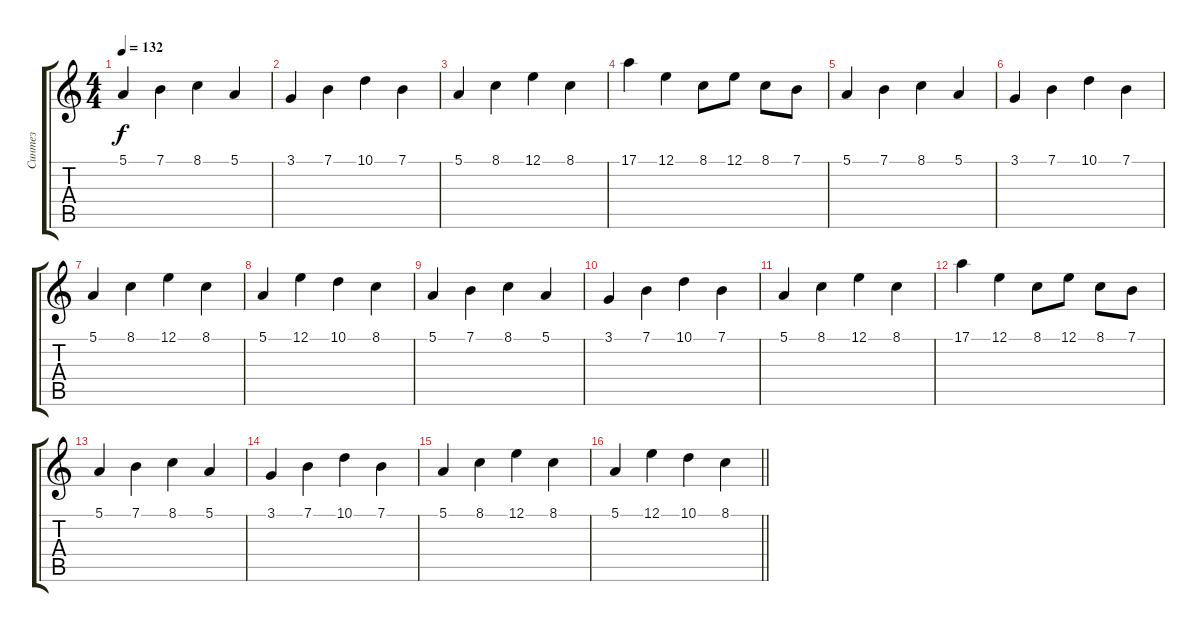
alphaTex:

\track ("Синтез" "Синтез") {instrument reedorgan}
\staff {score tabs}
\tuning (E4 B3 G3 D3 A2 E2) {hide}
\ts (4 4)
\tempo 132
\clef g2
\ks c
5.1.4{dy f} 7.1.4 8.1.4 5.1.4 |
3.1.4 7.1.4 10.1.4 7.1.4 |
5.1.4 8.1.4 12.1.4 8.1.4 |
17.1.4 12.1.4 8.1.8 12.1.8 8.1.8 7.1.8 |
5.1.4 7.1.4 8.1.4 5.1.4 |
3.1.4 7.1.4 10.1.4 7.1.4 |
5.1.4 8.1.4 12.1.4 8.1.4 |
5.1.4 12.1.4 10.1.4 8.1.4 |
5.1.4 7.1.4 8.1.4 5.1.4 |
3.1.4 7.1.4 10.1.4 7.1.4 |
5.1.4 8.1.4 12.1.4 8.1.4 |
17.1.4 12.1.4 8.1.8 12.1.8 8.1.8 7.1.8 |
5.1.4 7.1.4 8.1.4 5.1.4 |
3.1.4 7.1.4 10.1.4 7.1.4 |
5.1.4 8.1.4 12.1.4 8.1.4 |
\barLineRight lightlight
5.1.4 12.1.4 10.1.4 8.1.4
